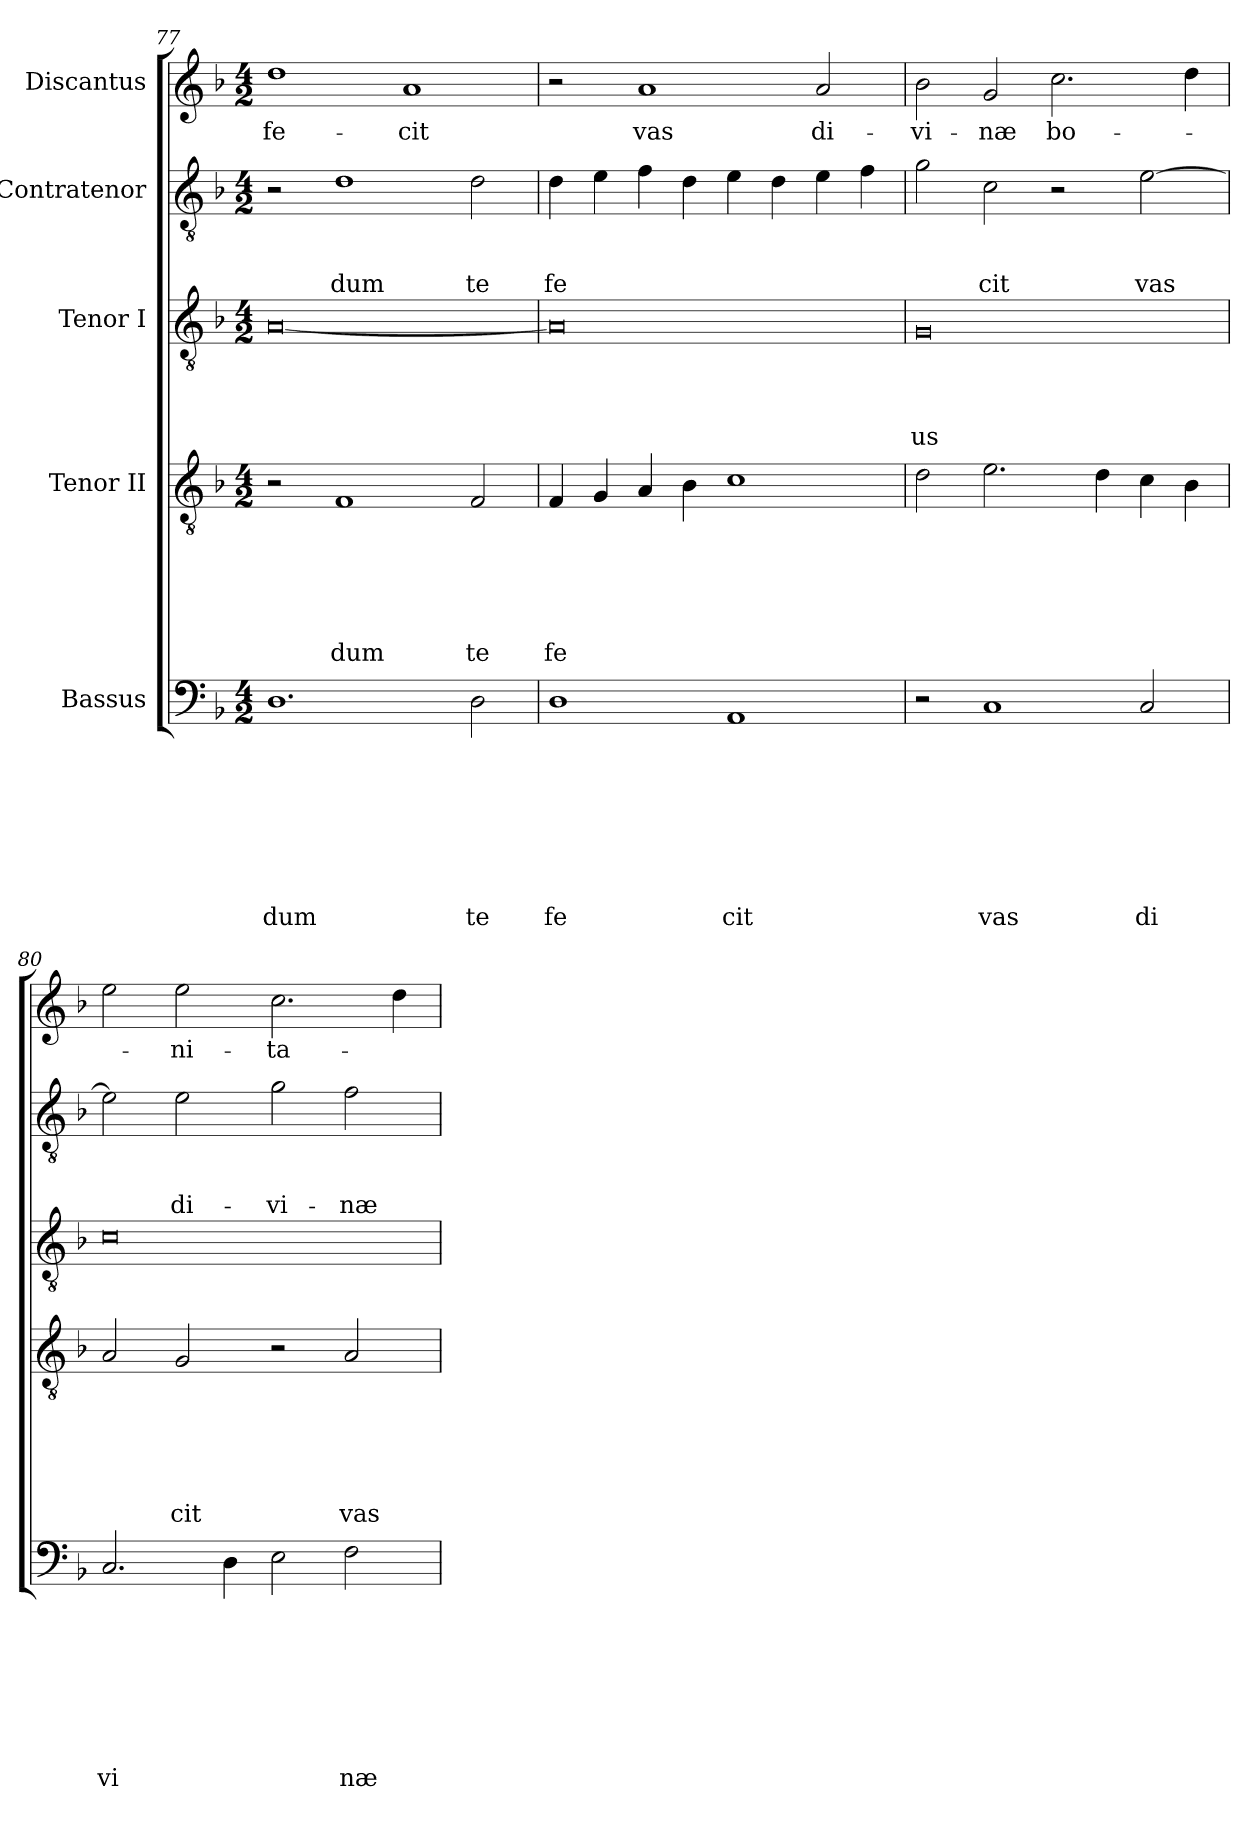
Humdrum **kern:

**kern	**text	**text	**text	**text	**text	**text	**text	**text	**kern	**text	**text	**text	**text	**text	**text	**kern	**text	**text	**text	**text	**kern	**text	**text	**text	**kern	**text
*part5	*part5	*part5	*part5	*part5	*part5	*part5	*part5	*part5	*part4	*part4	*part4	*part4	*part4	*part4	*part4	*part3	*part3	*part3	*part3	*part3	*part2	*part2	*part2	*part2	*part1	*part1
*staff5	*staff5	*staff5	*staff5	*staff5	*staff5	*staff5	*staff5	*staff5	*staff4	*staff4	*staff4	*staff4	*staff4	*staff4	*staff4	*staff3	*staff3	*staff3	*staff3	*staff3	*staff2	*staff2	*staff2	*staff2	*staff1	*staff1
*I"Bassus	*	*	*	*	*	*	*	*	*I"Tenor II	*	*	*	*	*	*	*I"Tenor I	*	*	*	*	*I"Contratenor	*	*	*	*I"Discantus	*
*clefF4	*	*	*	*	*	*	*	*	*clefGv2	*	*	*	*	*	*	*clefGv2	*	*	*	*	*clefGv2	*	*	*	*clefG2	*
*k[b-]	*	*	*	*	*	*	*	*	*k[b-]	*	*	*	*	*	*	*k[b-]	*	*	*	*	*k[b-]	*	*	*	*k[b-]	*
*F:	*	*	*	*	*	*	*	*	*F:	*	*	*	*	*	*	*F:	*	*	*	*	*F:	*	*	*	*F:	*
*M4/2	*	*	*	*	*	*	*	*	*M4/2	*	*	*	*	*	*	*M4/2	*	*	*	*	*M4/2	*	*	*	*M4/2	*
=77	=77	=77	=77	=77	=77	=77	=77	=77	=77	=77	=77	=77	=77	=77	=77	=77	=77	=77	=77	=77	=77	=77	=77	=77	=77	=77
!	!	!	!	!	!	!	!	!LO:LY:b	!	!	!	!	!	!	!	!	!	!	!	!	!	!	!	!	!	!LO:LY:b
1.D	.	.	.	.	.	.	.	dum	2r	.	.	.	.	.	.	[<0A	.	.	.	.	2r	.	.	.	1dd	fe-
!	!	!	!	!	!	!	!	!	!	!	!	!	!	!	!LO:LY:b	!	!	!	!	!	!	!	!	!LO:LY:b	!	!
.	.	.	.	.	.	.	.	.	1F	.	.	.	.	.	dum	.	.	.	.	.	1d	.	.	dum	.	.
!	!	!	!	!	!	!	!	!	!	!	!	!	!	!	!	!	!	!	!	!	!	!	!	!	!	!LO:LY:b
.	.	.	.	.	.	.	.	.	.	.	.	.	.	.	.	.	.	.	.	.	.	.	.	.	1a	-cit
!	!	!	!	!	!	!	!	!LO:LY:b	!	!	!	!	!	!	!LO:LY:b	!	!	!	!	!	!	!	!	!LO:LY:b	!	!
2D\	.	.	.	.	.	.	.	te	2F/	.	.	.	.	.	te	.	.	.	.	.	2d\	.	.	te	.	.
=78	=78	=78	=78	=78	=78	=78	=78	=78	=78	=78	=78	=78	=78	=78	=78	=78	=78	=78	=78	=78	=78	=78	=78	=78	=78	=78
!	!	!	!	!	!	!	!	!LO:LY:b	!	!	!	!	!	!	!LO:LY:b	!	!	!	!	!	!	!	!	!LO:LY:b	!	!
1D	.	.	.	.	.	.	.	fe	4F/	.	.	.	.	.	fe	0A]	.	.	.	.	4d\	.	.	fe	2r	.
.	.	.	.	.	.	.	.	.	4G/	.	.	.	.	.	.	.	.	.	.	.	4e\	.	.	.	.	.
!	!	!	!	!	!	!	!	!	!	!	!	!	!	!	!	!	!	!	!	!	!	!	!	!	!	!LO:LY:b
.	.	.	.	.	.	.	.	.	4A/	.	.	.	.	.	.	.	.	.	.	.	4f\	.	.	.	1a	vas
.	.	.	.	.	.	.	.	.	4B-\	.	.	.	.	.	.	.	.	.	.	.	4d\	.	.	.	.	.
!	!	!	!	!	!	!	!	!LO:LY:b	!	!	!	!	!	!	!	!	!	!	!	!	!	!	!	!	!	!
1AA	.	.	.	.	.	.	.	cit	1c	.	.	.	.	.	.	.	.	.	.	.	4e\	.	.	.	.	.
.	.	.	.	.	.	.	.	.	.	.	.	.	.	.	.	.	.	.	.	.	4d\	.	.	.	.	.
!	!	!	!	!	!	!	!	!	!	!	!	!	!	!	!	!	!	!	!	!	!	!	!	!	!	!LO:LY:b
.	.	.	.	.	.	.	.	.	.	.	.	.	.	.	.	.	.	.	.	.	4e\	.	.	.	2a/	di-
.	.	.	.	.	.	.	.	.	.	.	.	.	.	.	.	.	.	.	.	.	4f\	.	.	.	.	.
=79	=79	=79	=79	=79	=79	=79	=79	=79	=79	=79	=79	=79	=79	=79	=79	=79	=79	=79	=79	=79	=79	=79	=79	=79	=79	=79
!	!	!	!	!	!	!	!	!	!	!	!	!	!	!	!	!	!	!	!	!LO:LY:b	!	!	!	!	!	!LO:LY:b
2r	.	.	.	.	.	.	.	.	2d\	.	.	.	.	.	.	0G	.	.	.	-us	2g\	.	.	.	2b-\	-vi-
!	!	!	!	!	!	!	!	!LO:LY:b	!	!	!	!	!	!	!	!	!	!	!	!	!	!	!	!LO:LY:b	!	!LO:LY:b
1C	.	.	.	.	.	.	.	vas	2.e\	.	.	.	.	.	.	.	.	.	.	.	2c\	.	.	cit	2g/	-næ
!	!	!	!	!	!	!	!	!	!	!	!	!	!	!	!	!	!	!	!	!	!	!	!	!	!	!LO:LY:b
.	.	.	.	.	.	.	.	.	.	.	.	.	.	.	.	.	.	.	.	.	2r	.	.	.	2.cc\	bo-
.	.	.	.	.	.	.	.	.	4d\	.	.	.	.	.	.	.	.	.	.	.	.	.	.	.	.	.
!	!	!	!	!	!	!	!	!LO:LY:b	!	!	!	!	!	!	!	!	!	!	!	!	!	!	!	!LO:LY:b	!	!
2C/	.	.	.	.	.	.	.	di	4c\	.	.	.	.	.	.	.	.	.	.	.	[<2e\	.	.	vas	.	.
.	.	.	.	.	.	.	.	.	4B-\	.	.	.	.	.	.	.	.	.	.	.	.	.	.	.	4dd\	.
!!LO:LB:g=z
=80	=80	=80	=80	=80	=80	=80	=80	=80	=80	=80	=80	=80	=80	=80	=80	=80	=80	=80	=80	=80	=80	=80	=80	=80	=80	=80
!	!	!	!	!	!	!	!	!LO:LY:b	!	!	!	!	!	!	!	!	!	!	!	!	!	!	!	!	!	!
2.C/	.	.	.	.	.	.	.	vi	2A/	.	.	.	.	.	.	0c	.	.	.	.	2e\]	.	.	.	2ee\	.
!	!	!	!	!	!	!	!	!	!	!	!	!	!	!	!LO:LY:b	!	!	!	!	!	!	!	!	!LO:LY:b	!	!LO:LY:b
.	.	.	.	.	.	.	.	.	2G/	.	.	.	.	.	cit	.	.	.	.	.	2e\	.	.	di-	2ee\	-ni-
4D\	.	.	.	.	.	.	.	.	.	.	.	.	.	.	.	.	.	.	.	.	.	.	.	.	.	.
!	!	!	!	!	!	!	!	!	!	!	!	!	!	!	!	!	!	!	!	!	!	!	!	!LO:LY:b	!	!LO:LY:b
2E\	.	.	.	.	.	.	.	.	2r	.	.	.	.	.	.	.	.	.	.	.	2g\	.	.	-vi-	2.cc\	-ta-
!	!	!	!	!	!	!	!	!LO:LY:b	!	!	!	!	!	!	!LO:LY:b	!	!	!	!	!	!	!	!	!LO:LY:b	!	!
2F\	.	.	.	.	.	.	.	næ	2A/	.	.	.	.	.	vas	.	.	.	.	.	2f\	.	.	-næ	.	.
.	.	.	.	.	.	.	.	.	.	.	.	.	.	.	.	.	.	.	.	.	.	.	.	.	4dd\	.
=	=	=	=	=	=	=	=	=	=	=	=	=	=	=	=	=	=	=	=	=	=	=	=	=	=	=
*-	*-	*-	*-	*-	*-	*-	*-	*-	*-	*-	*-	*-	*-	*-	*-	*-	*-	*-	*-	*-	*-	*-	*-	*-	*-	*-
